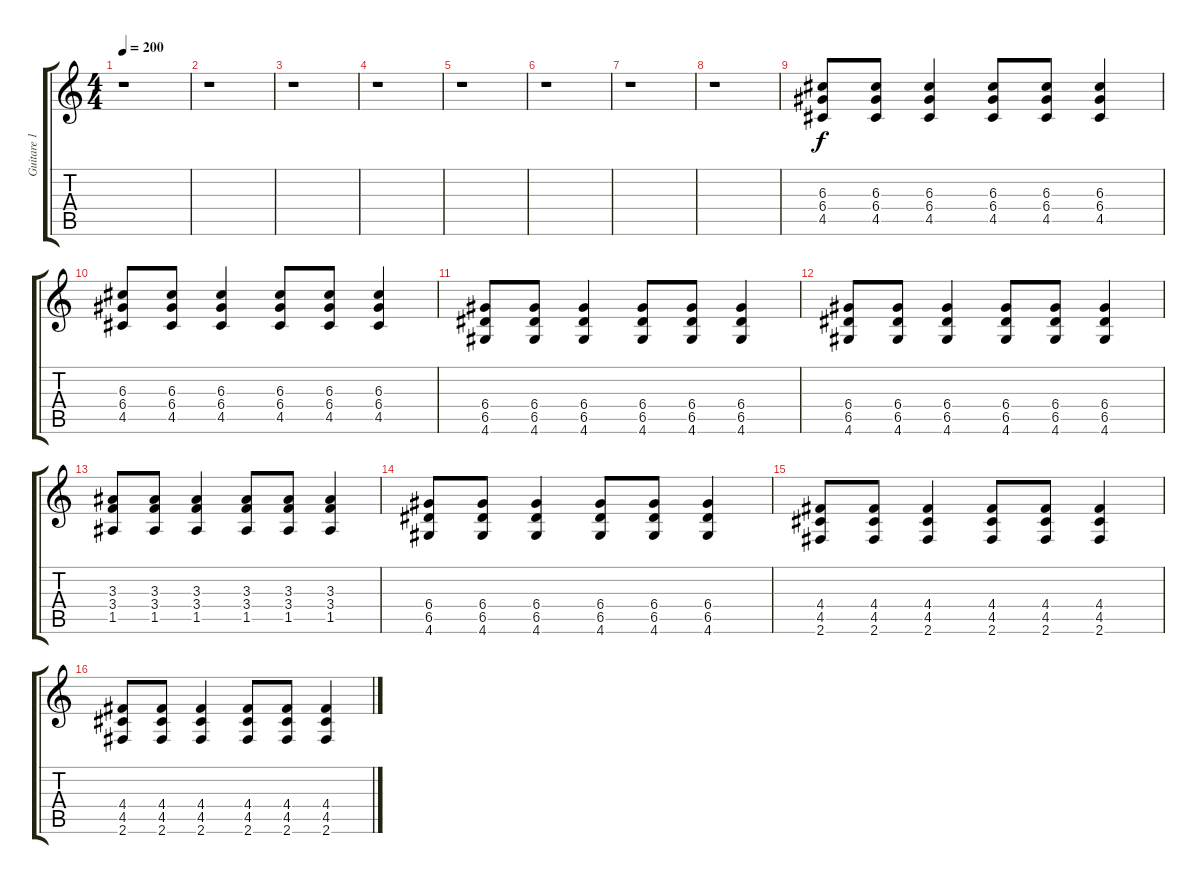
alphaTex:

\track ("Guitare 1" "Guitare 1") {instrument distortionguitar}
\staff {score tabs}
\tuning (E4 B3 G3 D3 A2 E2) {hide}
\ts (4 4)
\tempo 200
\clef g2
\ks c
r.1{dy f} |
r.1 |
r.1 |
r.1 |
r.1 |
r.1 |
r.1 |
r.1 |
(6.3 6.4 4.5).8 (6.3 6.4 4.5).8 (6.3 6.4 4.5).4 (6.3 6.4 4.5).8 (6.3 6.4 4.5).8 (6.3 6.4 4.5).4 |
(6.3 6.4 4.5).8 (6.3 6.4 4.5).8 (6.3 6.4 4.5).4 (6.3 6.4 4.5).8 (6.3 6.4 4.5).8 (6.3 6.4 4.5).4 |
(6.4 6.5 4.6).8 (6.4 6.5 4.6).8 (6.4 6.5 4.6).4 (6.4 6.5 4.6).8 (6.4 6.5 4.6).8 (6.4 6.5 4.6).4 |
(6.4 6.5 4.6).8 (6.4 6.5 4.6).8 (6.4 6.5 4.6).4 (6.4 6.5 4.6).8 (6.4 6.5 4.6).8 (6.4 6.5 4.6).4 |
(3.3 3.4 1.5).8 (3.3 3.4 1.5).8 (3.3 3.4 1.5).4 (3.3 3.4 1.5).8 (3.3 3.4 1.5).8 (3.3 3.4 1.5).4 |
(6.4 6.5 4.6).8 (6.4 6.5 4.6).8 (6.4 6.5 4.6).4 (6.4 6.5 4.6).8 (6.4 6.5 4.6).8 (6.4 6.5 4.6).4 |
(4.4 4.5 2.6).8 (4.4 4.5 2.6).8 (4.4 4.5 2.6).4 (4.4 4.5 2.6).8 (4.4 4.5 2.6).8 (4.4 4.5 2.6).4 |
(4.4 4.5 2.6).8 (4.4 4.5 2.6).8 (4.4 4.5 2.6).4 (4.4 4.5 2.6).8 (4.4 4.5 2.6).8 (4.4 4.5 2.6).4
